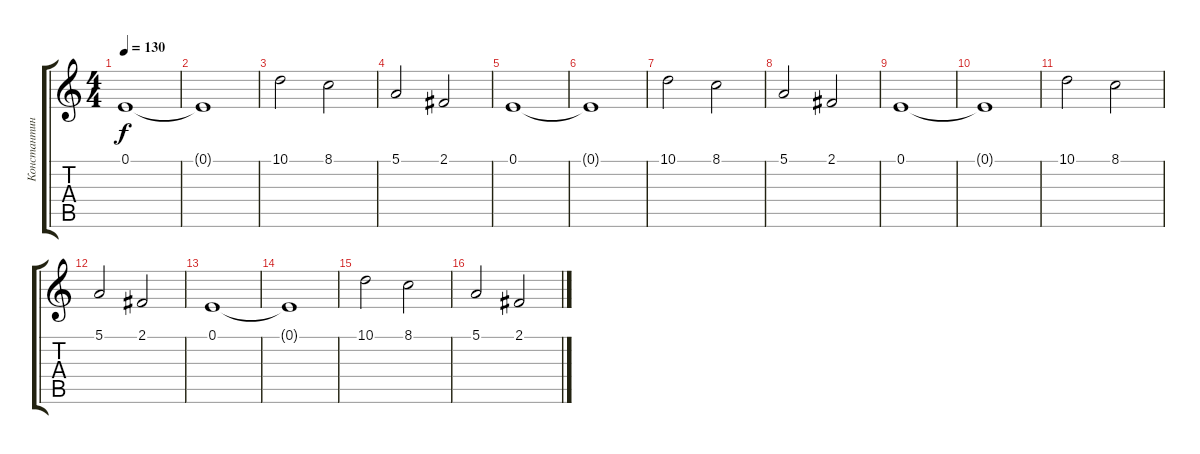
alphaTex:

\track ("Константин Бекрев (программирование)" "Константин") {instrument tubularbells}
\staff {score tabs}
\tuning (E4 B3 G3 D3 A2 E2) {hide}
\ts (4 4)
\tempo 130
\clef g2
\ks c
0.1.1{dy f volume 13} |
0.1{t}.1 |
10.1.2 8.1.2 |
5.1.2 2.1.2 |
0.1.1{volume 13} |
0.1{t}.1 |
10.1.2 8.1.2 |
5.1.2 2.1.2 |
0.1.1{volume 13} |
0.1{t}.1 |
10.1.2 8.1.2 |
5.1.2 2.1.2 |
0.1.1{volume 13} |
0.1{t}.1 |
10.1.2 8.1.2 |
5.1.2 2.1.2
